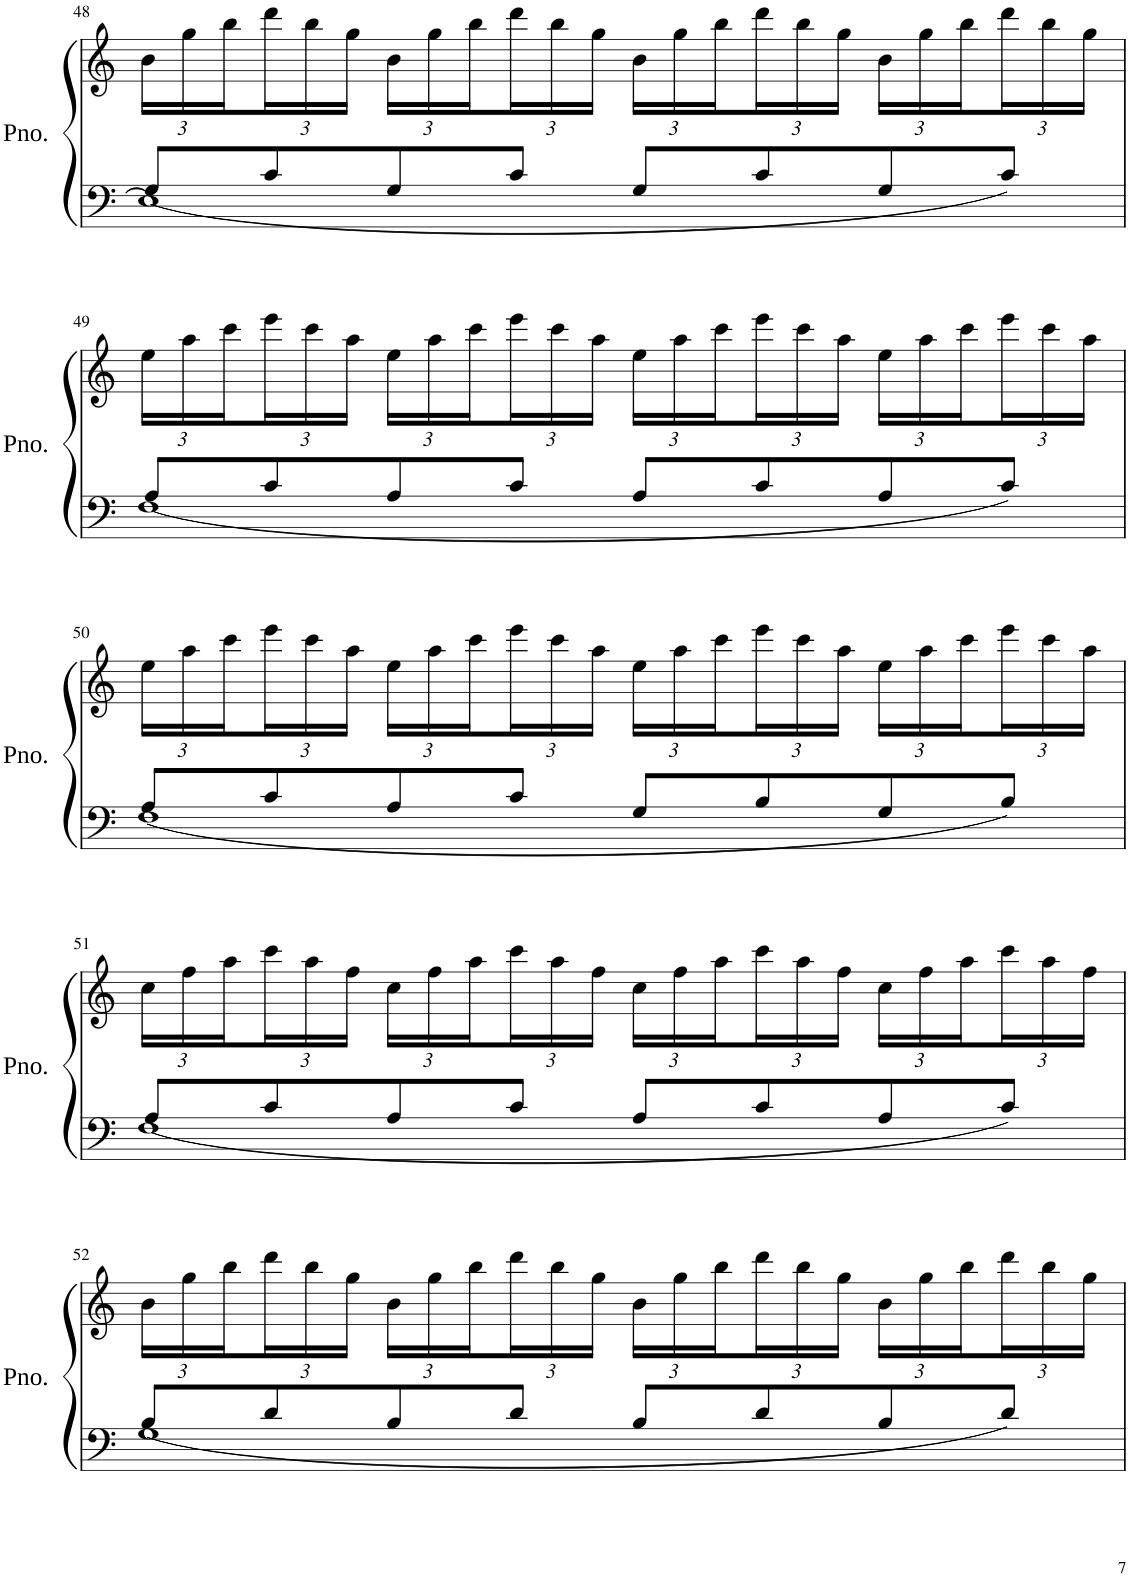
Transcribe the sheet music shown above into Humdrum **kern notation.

**kern	**kern
*part1	*part1
*staff2	*staff1
*I"Piano	*
*I'Pno.	*
!!LO:PB:g=z
*clefF4	*clefG2
*k[]	*k[]
*M4/4	*M4/4
=48	=48
*^	*
*	*	*Xbrackettup
1E]	8G/L	24b\LL
.	.	24gg\
.	.	24bb\
.	8c/	24ddd\
.	.	24bb\
.	.	24gg\JJ
.	8G/	24b\LL
.	.	24gg\
.	.	24bb\
.	8c/J	24ddd\
.	.	24bb\
.	.	24gg\JJ
.	8G/L	24b\LL
.	.	24gg\
.	.	24bb\
.	8c/	24ddd\
.	.	24bb\
.	.	24gg\JJ
.	8G/	24b\LL
.	.	24gg\
.	.	24bb\
.	8c/J	24ddd\
.	.	24bb\
.	.	24gg\JJ
!!LO:LB:g=z
=49	=49	=49
1F	8A/L	24ee\LL
.	.	24aa\
.	.	24ccc\
.	8c/	24eee\
.	.	24ccc\
.	.	24aa\JJ
.	8A/	24ee\LL
.	.	24aa\
.	.	24ccc\
.	8c/J	24eee\
.	.	24ccc\
.	.	24aa\JJ
.	8A/L	24ee\LL
.	.	24aa\
.	.	24ccc\
.	8c/	24eee\
.	.	24ccc\
.	.	24aa\JJ
.	8A/	24ee\LL
.	.	24aa\
.	.	24ccc\
.	8c/J	24eee\
.	.	24ccc\
.	.	24aa\JJ
!!LO:LB:g=z
=50	=50	=50
1F	8A/L	24ee\LL
.	.	24aa\
.	.	24ccc\
.	8c/	24eee\
.	.	24ccc\
.	.	24aa\JJ
.	8A/	24ee\LL
.	.	24aa\
.	.	24ccc\
.	8c/J	24eee\
.	.	24ccc\
.	.	24aa\JJ
.	8G/L	24ee\LL
.	.	24aa\
.	.	24ccc\
.	8B/	24eee\
.	.	24ccc\
.	.	24aa\JJ
.	8G/	24ee\LL
.	.	24aa\
.	.	24ccc\
.	8B/J	24eee\
.	.	24ccc\
.	.	24aa\JJ
!!LO:LB:g=z
=51	=51	=51
1F	8A/L	24cc\LL
.	.	24ff\
.	.	24aa\
.	8c/	24ccc\
.	.	24aa\
.	.	24ff\JJ
.	8A/	24cc\LL
.	.	24ff\
.	.	24aa\
.	8c/J	24ccc\
.	.	24aa\
.	.	24ff\JJ
.	8A/L	24cc\LL
.	.	24ff\
.	.	24aa\
.	8c/	24ccc\
.	.	24aa\
.	.	24ff\JJ
.	8A/	24cc\LL
.	.	24ff\
.	.	24aa\
.	8c/J	24ccc\
.	.	24aa\
.	.	24ff\JJ
!!LO:LB:g=z
=52	=52	=52
1G	8B/L	24b\LL
.	.	24gg\
.	.	24bb\
.	8d/	24ddd\
.	.	24bb\
.	.	24gg\JJ
.	8B/	24b\LL
.	.	24gg\
.	.	24bb\
.	8d/J	24ddd\
.	.	24bb\
.	.	24gg\JJ
.	8B/L	24b\LL
.	.	24gg\
.	.	24bb\
.	8d/	24ddd\
.	.	24bb\
.	.	24gg\JJ
.	8B/	24b\LL
.	.	24gg\
.	.	24bb\
.	8d/J	24ddd\
.	.	24bb\
.	.	24gg\JJ
*v	*v	*
=	=
*-	*-
